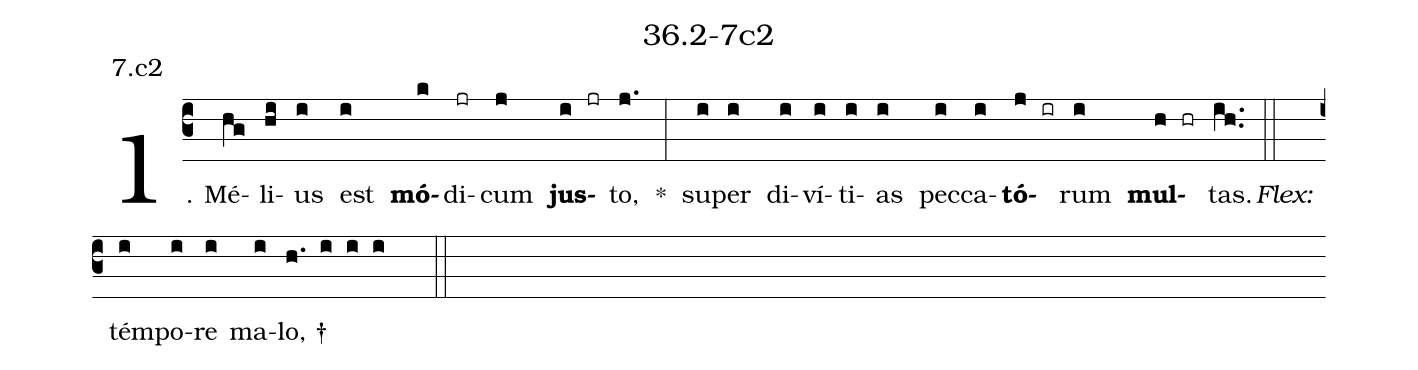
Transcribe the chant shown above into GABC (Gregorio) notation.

name: 36.2-7c2;
annotation: 7.c2;
%%
(c3)1. Mé(hg)li(hi)us(i) est(i) <b>mó</b>(k)di(jr)cum(j) <b>jus</b>(i jr)to,(j.) *(:) su(i)per(i) di(i)ví(i)ti(i)as(i) pec(i)ca(i)<b>tó</b>(j ir)rum(i) <b>mul</b>(h hr)tas.(ih..) (::)
<i>Flex:</i>()  tém(i)po(i)re(i) ma(i)lo, †(h. i i i  ::)

%E(i) u(i) o(j) u(i) a(h) e.(ih..) (::)
